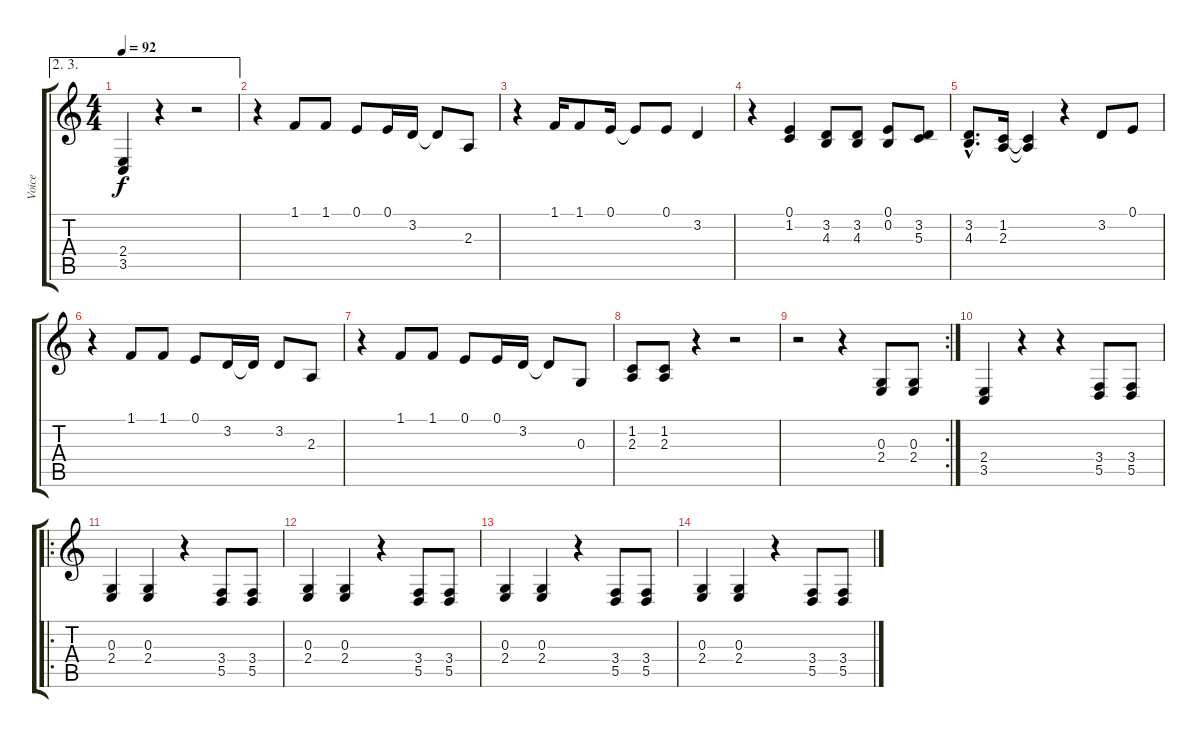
\track ("Voice" "Voice") {instrument synthvoice}
\staff {score tabs}
\tuning (E4 B3 G3 D3 A2 E2) {hide}
\ae (2 3)
\ts (4 4)
\tempo 92
\clef g2
\ks c
(2.4 3.5).4{dy f} r.4 r.2 |
r.4 1.1.8 1.1.8 0.1.8 0.1.16 3.2.16 3.2{t}.8 2.3.8 |
r.4 1.1.16 1.1.8 0.1.16 0.1{t}.8 0.1.8 3.2.4 |
r.4 (0.1 1.2).4 (3.2 4.3).8 (3.2 4.3).8 (0.1 0.2).8 (3.2 5.3).8 |
(3.2{hac} 4.3{hac}).8{d} (1.2 2.3).16 (1.2{t} 2.3{t}).4 r.4 3.2.8 0.1.8 |
r.4 1.1.8 1.1.8 0.1.8 3.2.16 3.2{t}.16 3.2.8 2.3.8 |
r.4 1.1.8 1.1.8 0.1.8 0.1.16 3.2.16 3.2{t}.8 0.3.8 |
(1.2 2.3).8 (1.2 2.3).8 r.4 r.2 |
\rc 2
r.2 r.4 (0.3 2.4).8 (0.3 2.4).8 |
(2.4 3.5).4 r.4 r.4 (3.4 5.5).8 (3.4 5.5).8 |
\ro
(0.3 2.4).4 (0.3 2.4).4 r.4 (3.4 5.5).8 (3.4 5.5).8 |
(0.3 2.4).4 (0.3 2.4).4 r.4 (3.4 5.5).8 (3.4 5.5).8 |
(0.3 2.4).4 (0.3 2.4).4 r.4 (3.4 5.5).8 (3.4 5.5).8 |
(0.3 2.4).4 (0.3 2.4).4 r.4 (3.4 5.5).8 (3.4 5.5).8
